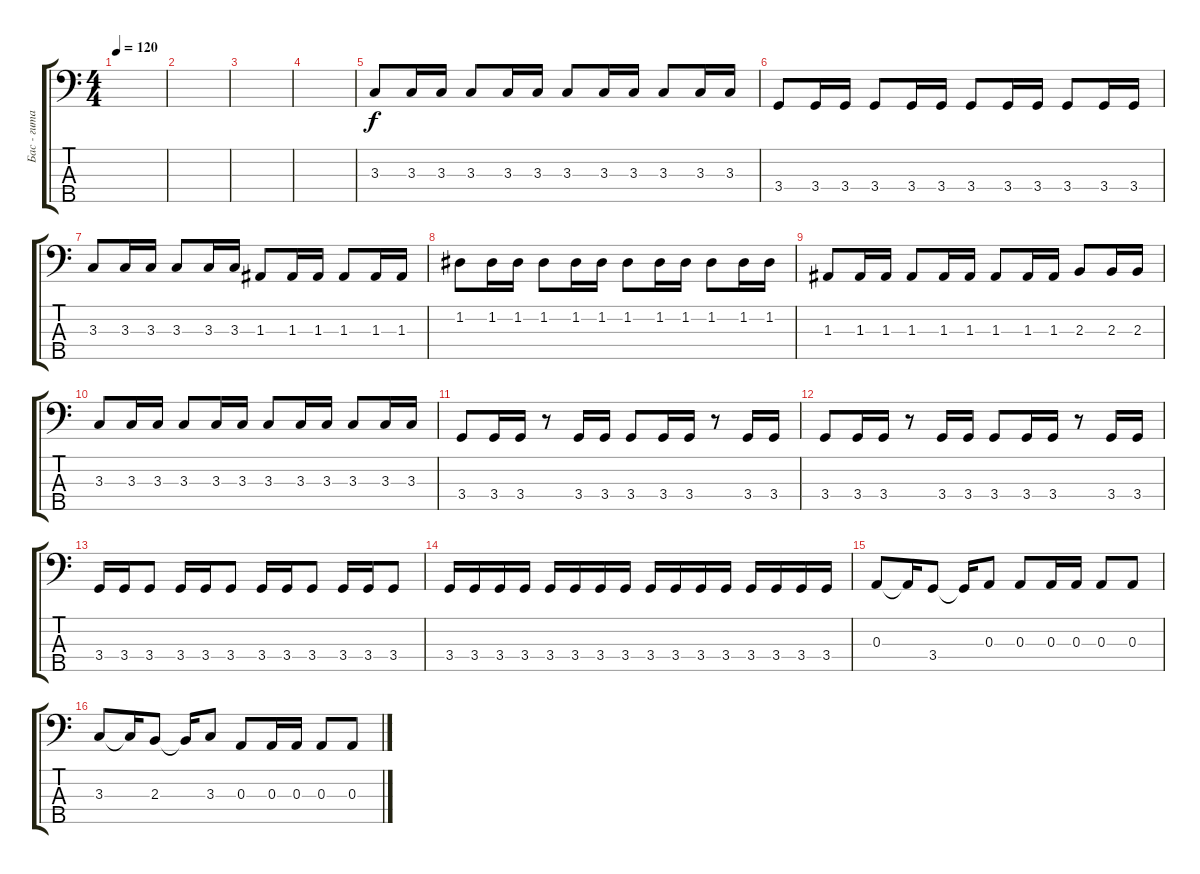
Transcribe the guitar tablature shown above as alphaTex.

\track ("Бас - гитара" "Бас - гита") {instrument electricbassfinger}
\staff {score tabs}
\tuning (G2 D2 A1 E1 B0) {hide}
\ts (4 4)
\tempo 120
\clef f4
\ks c
|
|
|
|
3.3.8 3.3.16 3.3.16 3.3.8 3.3.16 3.3.16 3.3.8 3.3.16 3.3.16 3.3.8 3.3.16 3.3.16 |
3.4.8 3.4.16 3.4.16 3.4.8 3.4.16 3.4.16 3.4.8 3.4.16 3.4.16 3.4.8 3.4.16 3.4.16 |
3.3.8 3.3.16 3.3.16 3.3.8 3.3.16 3.3.16 1.3.8 1.3.16 1.3.16 1.3.8 1.3.16 1.3.16 |
1.2.8 1.2.16 1.2.16 1.2.8 1.2.16 1.2.16 1.2.8 1.2.16 1.2.16 1.2.8 1.2.16 1.2.16 |
1.3.8 1.3.16 1.3.16 1.3.8 1.3.16 1.3.16 1.3.8 1.3.16 1.3.16 2.3.8 2.3.16 2.3.16 |
3.3.8 3.3.16 3.3.16 3.3.8 3.3.16 3.3.16 3.3.8 3.3.16 3.3.16 3.3.8 3.3.16 3.3.16 |
3.4.8 3.4.16 3.4.16 r.8 3.4.16 3.4.16 3.4.8 3.4.16 3.4.16 r.8 3.4.16 3.4.16 |
3.4.8 3.4.16 3.4.16 r.8 3.4.16 3.4.16 3.4.8 3.4.16 3.4.16 r.8 3.4.16 3.4.16 |
3.4.16 3.4.16 3.4.8 3.4.16 3.4.16 3.4.8 3.4.16 3.4.16 3.4.8 3.4.16 3.4.16 3.4.8 |
3.4.16 3.4.16 3.4.16 3.4.16 3.4.16 3.4.16 3.4.16 3.4.16 3.4.16 3.4.16 3.4.16 3.4.16 3.4.16 3.4.16 3.4.16 3.4.16 |
0.3.8 0.3{t}.16 3.4.8 3.4{t}.16 0.3.8 0.3.8 0.3.16 0.3.16 0.3.8 0.3.8 |
3.3.8 3.3{t}.16 2.3.8 2.3{t}.16 3.3.8 0.3.8 0.3.16 0.3.16 0.3.8 0.3.8
